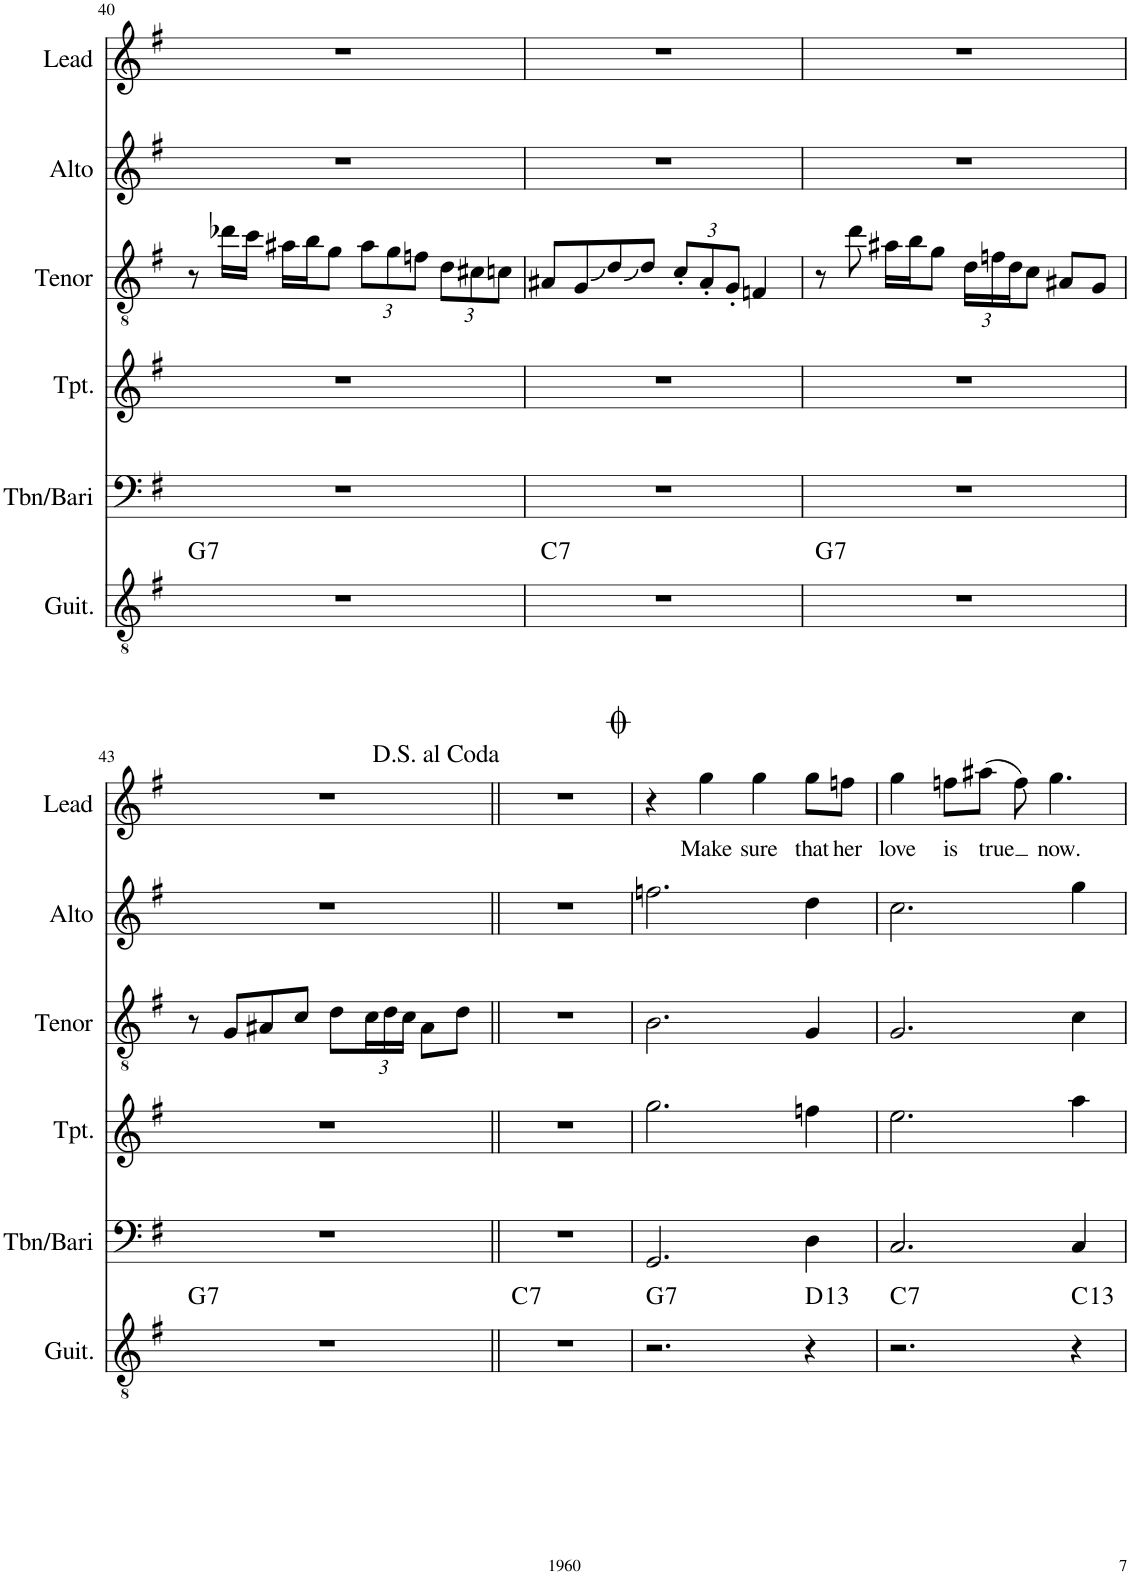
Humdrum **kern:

**kern	**harte	**kern	**kern	**kern	**kern	**kern	**text
*part6	*part6	*part5	*part4	*part3	*part2	*part1	*part1
*staff6	*	*staff5	*staff4	*staff3	*staff2	*staff1	*staff1
*I"Guitar	*	*I"Tbn/Bari	*I"Trumpet	*I"Tenor	*I"Alto	*I"Lead	*
*I'Guit.	*	*I'Tbn/Bari	*I'Tpt.	*I'Tenor	*I'Alto	*I'Lead	*
!!LO:PB:g=z
*clefGv2	*	*clefF4	*clefG2	*clefGv2	*clefG2	*clefG2	*
*	*	*	*ITrd1c2	*ITrd8c14	*ITrd5c9	*	*
*k[f#]	*	*k[f#]	*k[f#]	*k[f#]	*k[f#]	*k[f#]	*
*M4/4	*	*M4/4	*M4/4	*M4/4	*M4/4	*M4/4	*
=40	=40	=40	=40	=40	=40	=40	=40
!	!LO:H:kt=7	!	!	!	!	!	!
1r	G:7	1r	1r	8r	1r	1r	.
.	.	.	.	16dd-X\LL	.	.	.
.	.	.	.	16cc\JJ	.	.	.
.	.	.	.	16a#X\LL	.	.	.
.	.	.	.	16b\J	.	.	.
.	.	.	.	8g\J	.	.	.
*	*	*	*	*Xbrackettup	*	*	*
.	.	.	.	12a#\L	.	.	.
.	.	.	.	12g\	.	.	.
.	.	.	.	12fn\J	.	.	.
.	.	.	.	12d\L	.	.	.
.	.	.	.	12c#X\	.	.	.
.	.	.	.	12cn\J	.	.	.
=41	=41	=41	=41	=41	=41	=41	=41
!	!LO:H:kt=7	!	!	!	!	!	!
1r	C:7	1r	1r	8A#X/L	1r	1r	.
.	.	.	.	8G/	.	.	.
.	.	.	.	8d/	.	.	.
.	.	.	.	8d/J	.	.	.
.	.	.	.	12c'/L	.	.	.
.	.	.	.	12A#'/	.	.	.
.	.	.	.	12G'/J	.	.	.
.	.	.	.	4Fn/	.	.	.
=42	=42	=42	=42	=42	=42	=42	=42
!	!LO:H:kt=7	!	!	!	!	!	!
1r	G:7	1r	1r	8r	1r	1r	.
.	.	.	.	8dd\	.	.	.
.	.	.	.	16a#X\LL	.	.	.
.	.	.	.	16b\J	.	.	.
.	.	.	.	8g\J	.	.	.
.	.	.	.	24d\LL	.	.	.
.	.	.	.	24fn\	.	.	.
.	.	.	.	24d\J	.	.	.
.	.	.	.	8c\J	.	.	.
.	.	.	.	8A#X/L	.	.	.
.	.	.	.	8G/J	.	.	.
!!LO:LB:g=z
=43	=43	=43	=43	=43	=43	=43	=43
!	!LO:H:kt=7	!	!	!	!	!	!
1r	G:7	1r	1r	8r	1r	1r	.
.	.	.	.	8G/L	.	.	.
.	.	.	.	8A#X/	.	.	.
.	.	.	.	8c/J	.	.	.
.	.	.	.	8d\L	.	.	.
.	.	.	.	24c\L	.	.	.
.	.	.	.	24d\	.	.	.
.	.	.	.	24c\JJ	.	.	.
.	.	.	.	8A#\L	.	.	.
.	.	.	.	8d\J	.	.	.
=44||	=44||	=44||	=44||	=44||	=44||	=44||	=44||
!	!LO:H:kt=7	!	!	!	!	!	!
1r	C:7	1r	1r	1r	1r	1r	.
=45	=45	=45	=45	=45	=45	=45	=45
!	!LO:H:kt=7	!	!	!	!	!	!
2.r	G:7	2.GG/	2.gg\	2.B\	2.ffn\	4r	.
!	!	!	!	!	!	!	!LO:LY:b
.	.	.	.	.	.	4gg\	Make
!	!	!	!	!	!	!	!LO:LY:b
.	.	.	.	.	.	4gg\	sure
!	!LO:H:kt=13	!	!	!	!	!	!LO:LY:b
4r	D:9(11,13)	4D\	4ffn\	4G/	4dd\	8gg\L	that
!	!	!	!	!	!	!	!LO:LY:b
.	.	.	.	.	.	8ffn\J	her
=46	=46	=46	=46	=46	=46	=46	=46
!	!LO:H:kt=7	!	!	!	!	!	!LO:LY:b
2.r	C:7	2.C/	2.ee\	2.G/	2.cc\	4gg\	love
!	!	!	!	!	!	!	!LO:LY:b
.	.	.	.	.	.	8ffn\L	is
!	!	!	!	!	!	!	!LO:LY:b
.	.	.	.	.	.	(8aa#X\J	true
.	.	.	.	.	.	8ff\)	.
!	!	!	!	!	!	!	!LO:LY:b
.	.	.	.	.	.	4.gg\	now.
!	!LO:H:kt=13	!	!	!	!	!	!
4r	C:9(11,13)	4C/	4aa\	4c\	4gg\	.	.
=	=	=	=	=	=	=	=
*-	*-	*-	*-	*-	*-	*-	*-
